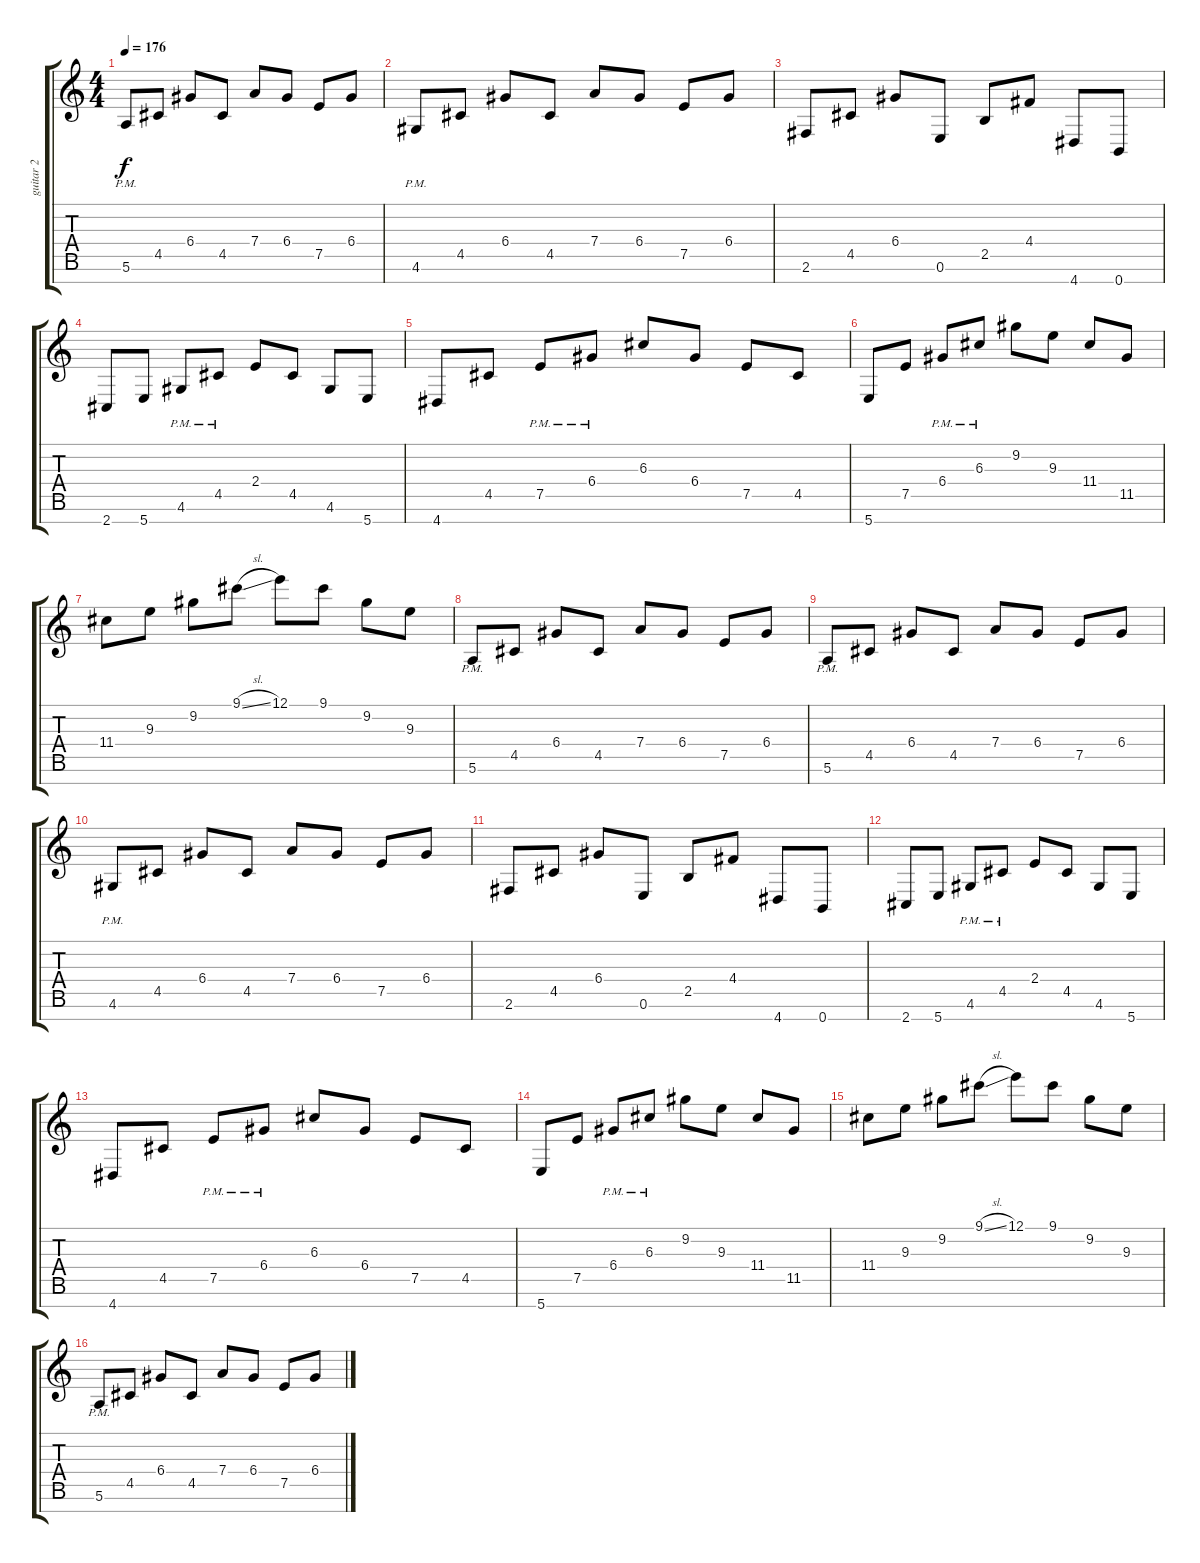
\track ("guitar 2" "guitar 2") {instrument distortionguitar}
\staff {score tabs}
\tuning (E4 B3 G3 D3 A2 E2 B1) {hide}
\ts (4 4)
\tempo 176
\clef g2
\ks c
5.6{pm}.8{dy f} 4.5.8 6.4.8 4.5.8 7.4.8 6.4.8 7.5.8 6.4.8 |
4.6{pm}.8 4.5.8 6.4.8 4.5.8 7.4.8 6.4.8 7.5.8 6.4.8 |
2.6.8 4.5.8 6.4.8 0.6.8 2.5.8 4.4.8 4.7.8 0.7.8 |
2.7.8 5.7.8 4.6{pm}.8 4.5{pm}.8 2.4.8 4.5.8 4.6.8 5.7.8 |
4.7.8 4.5.8 7.5{pm}.8 6.4{pm}.8 6.3.8 6.4.8 7.5.8 4.5.8 |
5.7.8 7.5.8 6.4{pm}.8 6.3{pm}.8 9.2.8 9.3.8 11.4.8 11.5.8 |
11.4.8 9.3.8 9.2.8 9.1{sl}.8 12.1.8 9.1.8 9.2.8 9.3.8 |
5.6{pm}.8 4.5.8 6.4.8 4.5.8 7.4.8 6.4.8 7.5.8 6.4.8 |
5.6{pm}.8 4.5.8 6.4.8 4.5.8 7.4.8 6.4.8 7.5.8 6.4.8 |
4.6{pm}.8 4.5.8 6.4.8 4.5.8 7.4.8 6.4.8 7.5.8 6.4.8 |
2.6.8 4.5.8 6.4.8 0.6.8 2.5.8 4.4.8 4.7.8 0.7.8 |
2.7.8 5.7.8 4.6{pm}.8 4.5{pm}.8 2.4.8 4.5.8 4.6.8 5.7.8 |
4.7.8 4.5.8 7.5{pm}.8 6.4{pm}.8 6.3.8 6.4.8 7.5.8 4.5.8 |
5.7.8 7.5.8 6.4{pm}.8 6.3{pm}.8 9.2.8 9.3.8 11.4.8 11.5.8 |
11.4.8 9.3.8 9.2.8 9.1{sl}.8 12.1.8 9.1.8 9.2.8 9.3.8 |
5.6{pm}.8 4.5.8 6.4.8 4.5.8 7.4.8 6.4.8 7.5.8 6.4.8
